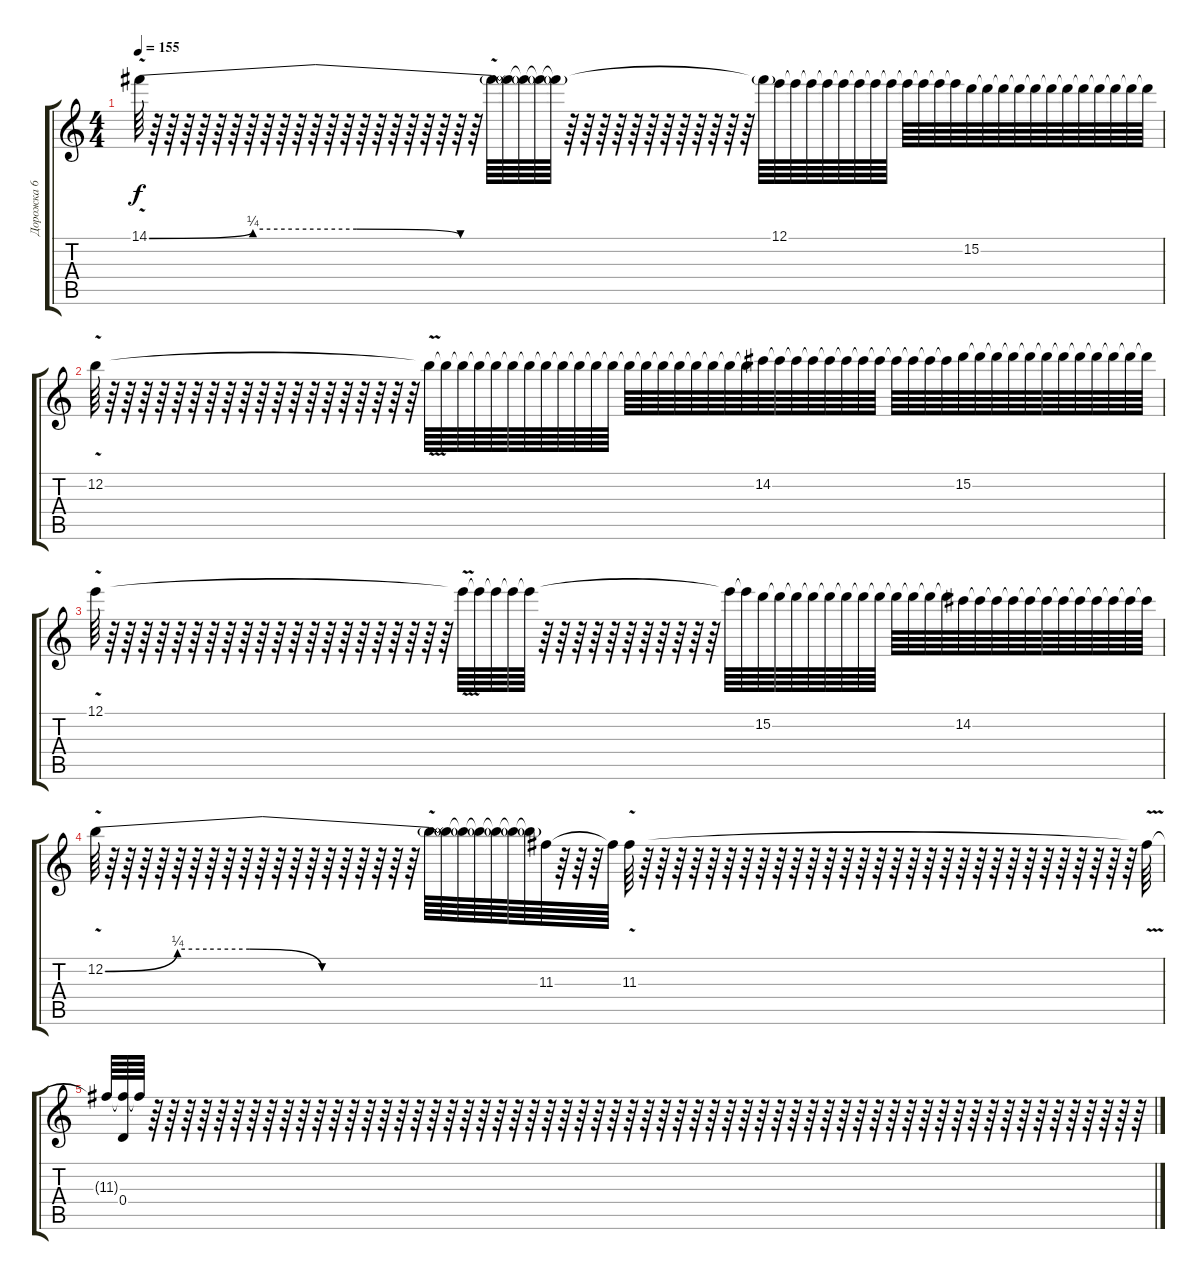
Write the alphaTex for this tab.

\track ("Дорожка 6" "Дорожка 6") {instrument distortionguitar}
\staff {score tabs}
\tuning (E4 B3 G3 D3 A2 E2) {hide}
\ts (4 4)
\tempo 155
\clef g2
\ks c
14.1{be (custom 0 0 10 1 20 1 30 0 60 0) v}.64{dy f} r.64 r.64 r.64 r.64 r.64 r.64 r.64 r.64 r.64 r.64 r.64 r.64 r.64 r.64 r.64 r.64 r.64 r.64 r.64 r.64 r.64 14.1{t}.64 14.1{t}.64 14.1{t}.64 14.1{t}.64 14.1{t}.64 r.64 r.64 r.64 r.64 r.64 r.64 r.64 r.64 r.64 r.64 r.64 r.64 14.1{t}.64 12.1.64 12.1{t}.64 12.1{t}.64 12.1{t}.64 12.1{t}.64 12.1{t}.64 12.1{t}.64 12.1{t}.64 12.1{t}.64 12.1{t}.64 12.1{t}.64 12.1{t}.64 15.2.64 15.2{t}.64 15.2{t}.64 15.2{t}.64 15.2{t}.64 15.2{t}.64 15.2{t}.64 15.2{t}.64 15.2{t}.64 15.2{t}.64 15.2{t}.64 15.2{t}.64 |
12.2{v}.64 r.64 r.64 r.64 r.64 r.64 r.64 r.64 r.64 r.64 r.64 r.64 r.64 r.64 r.64 r.64 r.64 r.64 r.64 r.64 12.2{t}.64 12.2{t}.64 12.2{t}.64 12.2{t}.64 12.2{t}.64 12.2{t}.64 12.2{t}.64 12.2{t}.64 12.2{t}.64 12.2{t}.64 12.2{t}.64 12.2{t}.64 12.2{t}.64 12.2{t}.64 12.2{t}.64 12.2{t}.64 12.2{t}.64 12.2{t}.64 12.2{t}.64 12.2{t}.64 14.2.64 14.2{t}.64 14.2{t}.64 14.2{t}.64 14.2{t}.64 14.2{t}.64 14.2{t}.64 14.2{t}.64 14.2{t}.64 14.2{t}.64 14.2{t}.64 14.2{t}.64 15.2.64 15.2{t}.64 15.2{t}.64 15.2{t}.64 15.2{t}.64 15.2{t}.64 15.2{t}.64 15.2{t}.64 15.2{t}.64 15.2{t}.64 15.2{t}.64 15.2{t}.64 |
12.1{v}.64 r.64 r.64 r.64 r.64 r.64 r.64 r.64 r.64 r.64 r.64 r.64 r.64 r.64 r.64 r.64 r.64 r.64 r.64 r.64 r.64 r.64 12.1{t}.64 12.1{t}.64 12.1{t}.64 12.1{t}.64 12.1{t}.64 r.64 r.64 r.64 r.64 r.64 r.64 r.64 r.64 r.64 r.64 r.64 12.1{t}.64 12.1{t}.64 15.2.64 15.2{t}.64 15.2{t}.64 15.2{t}.64 15.2{t}.64 15.2{t}.64 15.2{t}.64 15.2{t}.64 15.2{t}.64 15.2{t}.64 15.2{t}.64 15.2{t}.64 14.2.64 14.2{t}.64 14.2{t}.64 14.2{t}.64 14.2{t}.64 14.2{t}.64 14.2{t}.64 14.2{t}.64 14.2{t}.64 14.2{t}.64 14.2{t}.64 14.2{t}.64 |
12.2{be (custom 0 0 10 1 20 1 30 0 60 0) v}.64 r.64 r.64 r.64 r.64 r.64 r.64 r.64 r.64 r.64 r.64 r.64 r.64 r.64 r.64 r.64 r.64 r.64 r.64 r.64 12.2{t}.64 12.2{t}.64 12.2{t}.64 12.2{t}.64 12.2{t}.64 12.2{t}.64 12.2{t}.64 11.3.64 r.64 r.64 r.64 11.3{t}.64 11.3{v}.64 r.64 r.64 r.64 r.64 r.64 r.64 r.64 r.64 r.64 r.64 r.64 r.64 r.64 r.64 r.64 r.64 r.64 r.64 r.64 r.64 r.64 r.64 r.64 r.64 r.64 r.64 r.64 r.64 r.64 r.64 11.3{t}.64 |
11.3{t}.64 (11.3{t} 0.4).64 11.3{t}.64 r.64 r.64 r.64 r.64 r.64 r.64 r.64 r.64 r.64 r.64 r.64 r.64 r.64 r.64 r.64 r.64 r.64 r.64 r.64 r.64 r.64 r.64 r.64 r.64 r.64 r.64 r.64 r.64 r.64 r.64 r.64 r.64 r.64 r.64 r.64 r.64 r.64 r.64 r.64 r.64 r.64 r.64 r.64 r.64 r.64 r.64 r.64 r.64 r.64 r.64 r.64 r.64 r.64 r.64 r.64 r.64 r.64 r.64 r.64 r.64 r.64
